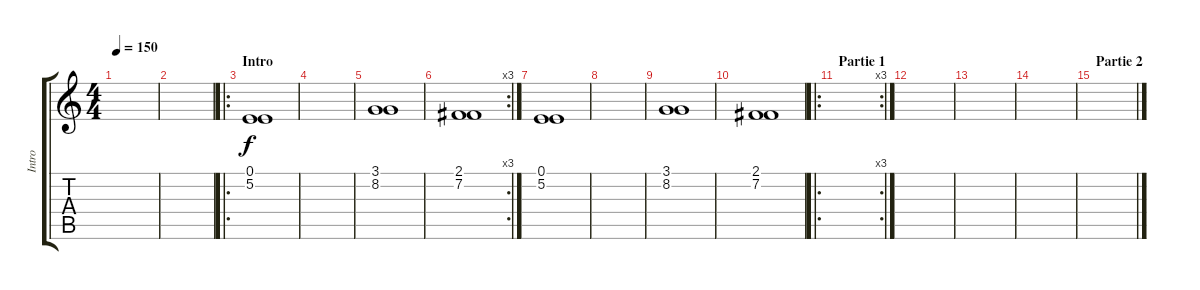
\track ("Intro" "Intro") {instrument tubularbells}
\staff {score tabs}
\tuning (E4 B3 G3 D3 A2 E2) {hide}
\ts (4 4)
\tempo 150
\clef g2
\ks c
|
|
\ro
\section ("" "Intro")
(0.1 5.2).1 |
|
(3.1 8.2).1 |
\rc 3
(2.1 7.2).1 |
(0.1 5.2).1 |
|
(3.1 8.2).1 |
(2.1 7.2).1 |
\ro
\rc 3
\section ("" "Partie 1")
|
|
|
|
\section ("" "Partie 2")
